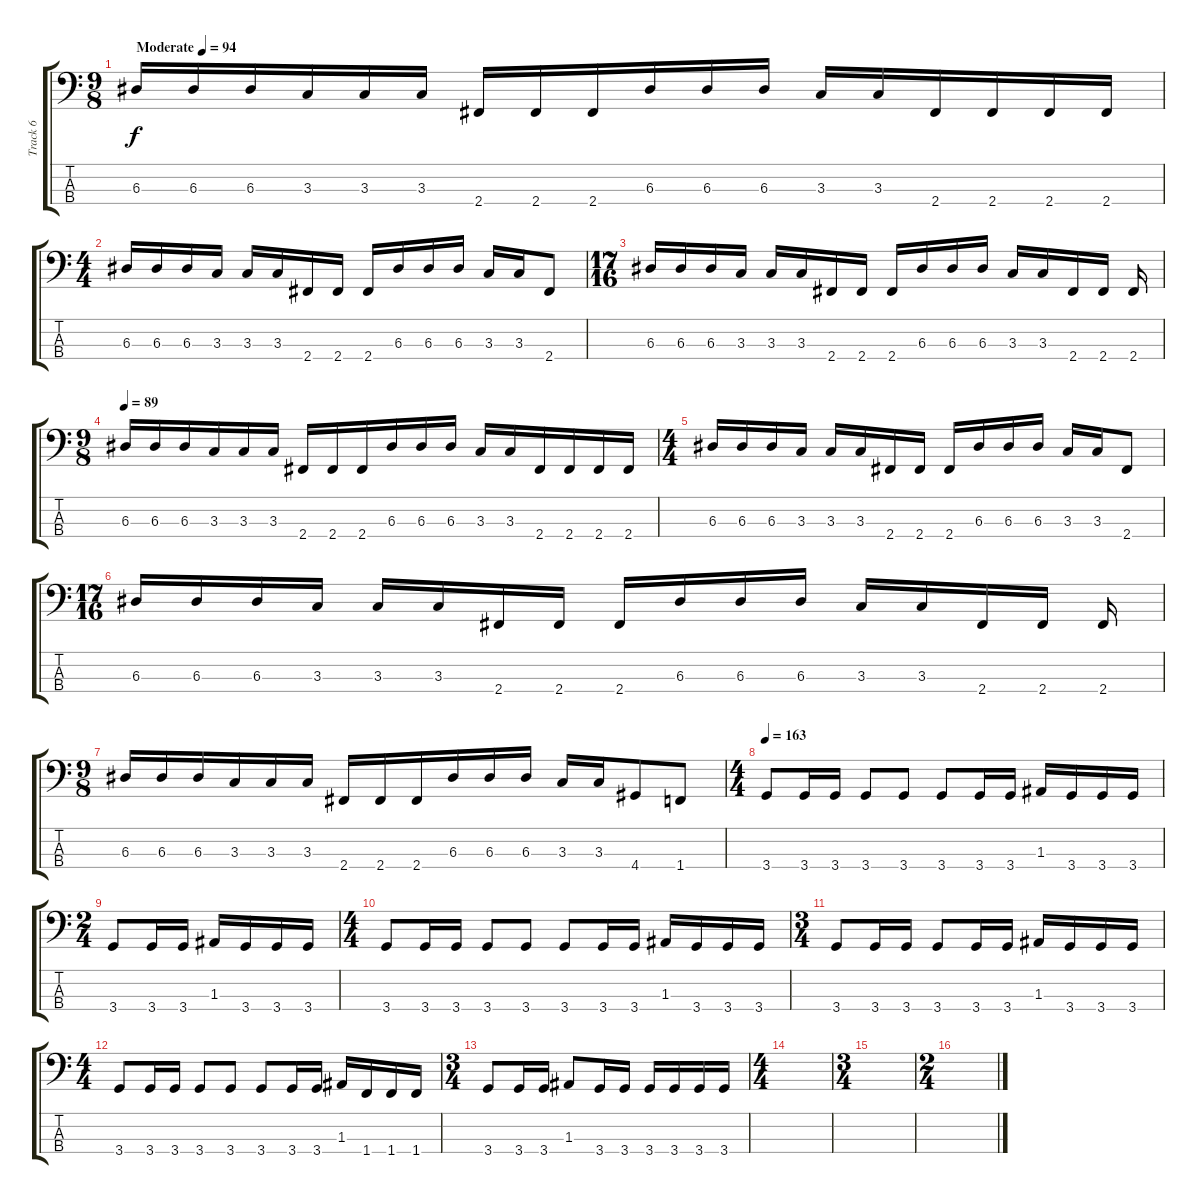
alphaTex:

\track ("Track 6" "Track 6") {instrument electricbasspick}
\staff {score tabs}
\tuning (G2 D2 A1 E1) {hide}
\ts (9 8)
\tempo (94 "Moderate")
\clef f4
\ks c
6.3.16{dy f instrument electricbasspick} 6.3.16 6.3.16 3.3.16 3.3.16 3.3.16 2.4.16 2.4.16 2.4.16 6.3.16 6.3.16 6.3.16 3.3.16 3.3.16 2.4.16 2.4.16 2.4.16 2.4.16 |
\ts (4 4)
6.3.16 6.3.16 6.3.16 3.3.16 3.3.16 3.3.16 2.4.16 2.4.16 2.4.16 6.3.16 6.3.16 6.3.16 3.3.16 3.3.16 2.4.8 |
\ts (17 16)
6.3.16 6.3.16 6.3.16 3.3.16 3.3.16 3.3.16 2.4.16 2.4.16 2.4.16 6.3.16 6.3.16 6.3.16 3.3.16 3.3.16 2.4.16 2.4.16 2.4.16 |
\ts (9 8)
\tempo 89
6.3.16 6.3.16 6.3.16 3.3.16 3.3.16 3.3.16 2.4.16 2.4.16 2.4.16 6.3.16 6.3.16 6.3.16 3.3.16 3.3.16 2.4.16 2.4.16 2.4.16 2.4.16 |
\ts (4 4)
6.3.16 6.3.16 6.3.16 3.3.16 3.3.16 3.3.16 2.4.16 2.4.16 2.4.16 6.3.16 6.3.16 6.3.16 3.3.16 3.3.16 2.4.8 |
\ts (17 16)
6.3.16 6.3.16 6.3.16 3.3.16 3.3.16 3.3.16 2.4.16 2.4.16 2.4.16 6.3.16 6.3.16 6.3.16 3.3.16 3.3.16 2.4.16 2.4.16 2.4.16 |
\ts (9 8)
6.3.16 6.3.16 6.3.16 3.3.16 3.3.16 3.3.16 2.4.16 2.4.16 2.4.16 6.3.16 6.3.16 6.3.16 3.3.16 3.3.16 4.4.8 1.4.8 |
\ts (4 4)
\tempo 163
3.4.8 3.4.16 3.4.16 3.4.8 3.4.8 3.4.8 3.4.16 3.4.16 1.3.16 3.4.16 3.4.16 3.4.16 |
\ts (2 4)
3.4.8 3.4.16 3.4.16 1.3.16 3.4.16 3.4.16 3.4.16 |
\ts (4 4)
3.4.8 3.4.16 3.4.16 3.4.8 3.4.8 3.4.8 3.4.16 3.4.16 1.3.16 3.4.16 3.4.16 3.4.16 |
\ts (3 4)
3.4.8 3.4.16 3.4.16 3.4.8 3.4.16 3.4.16 1.3.16 3.4.16 3.4.16 3.4.16 |
\ts (4 4)
3.4.8 3.4.16 3.4.16 3.4.8 3.4.8 3.4.8 3.4.16 3.4.16 1.3.16 1.4.16 1.4.16 1.4.16 |
\ts (3 4)
3.4.8 3.4.16 3.4.16 1.3.8 3.4.16 3.4.16 3.4.16 3.4.16 3.4.16 3.4.16 |
\ts (4 4)
|
\ts (3 4)
|
\ts (2 4)
